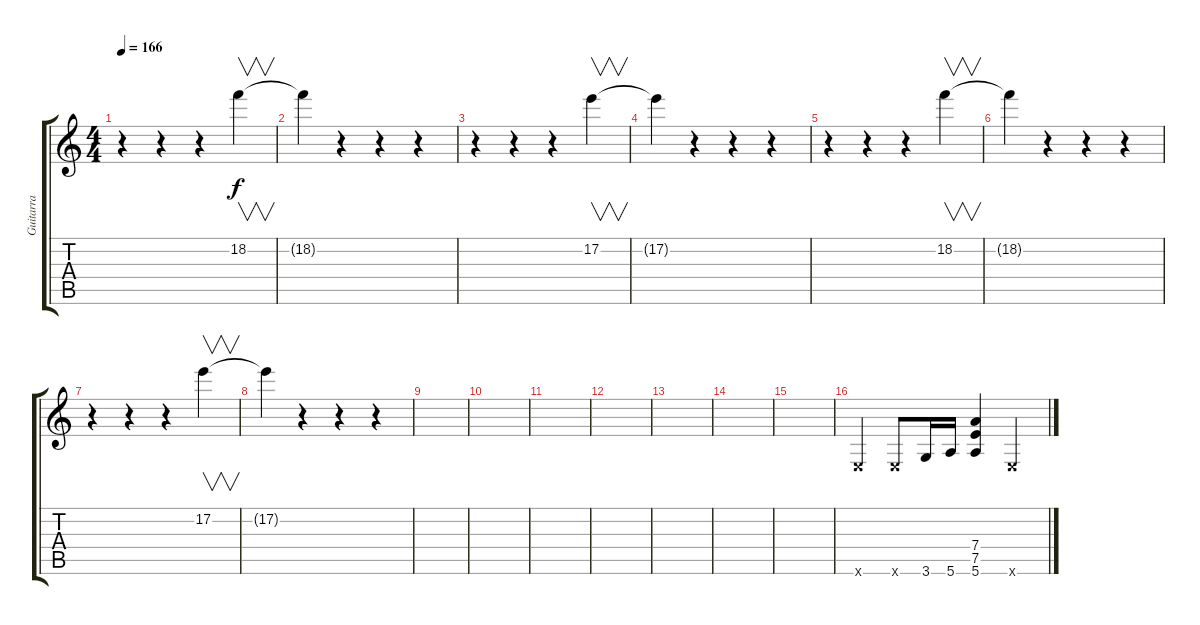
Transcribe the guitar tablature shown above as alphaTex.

\track ("Guitarra" "Guitarra") {instrument distortionguitar}
\staff {score tabs}
\tuning (E4 B3 G3 D3 A2 E2) {hide}
\ts (4 4)
\tempo 166
\clef g2
\ks c
r.4{dy f instrument distortionguitar} r.4 r.4 18.2.4{v} |
18.2{t}.4 r.4 r.4 r.4 |
r.4 r.4 r.4 17.2.4{v} |
17.2{t}.4 r.4 r.4 r.4 |
r.4 r.4 r.4 18.2.4{v} |
18.2{t}.4 r.4 r.4 r.4 |
r.4 r.4 r.4 17.2.4{v} |
17.2{t}.4 r.4 r.4 r.4 |
|
|
|
|
|
|
|
0.6{x}.4 0.6{x}.8 3.6.16 5.6.16 (7.4 7.5 5.6).4 0.6{x}.4
